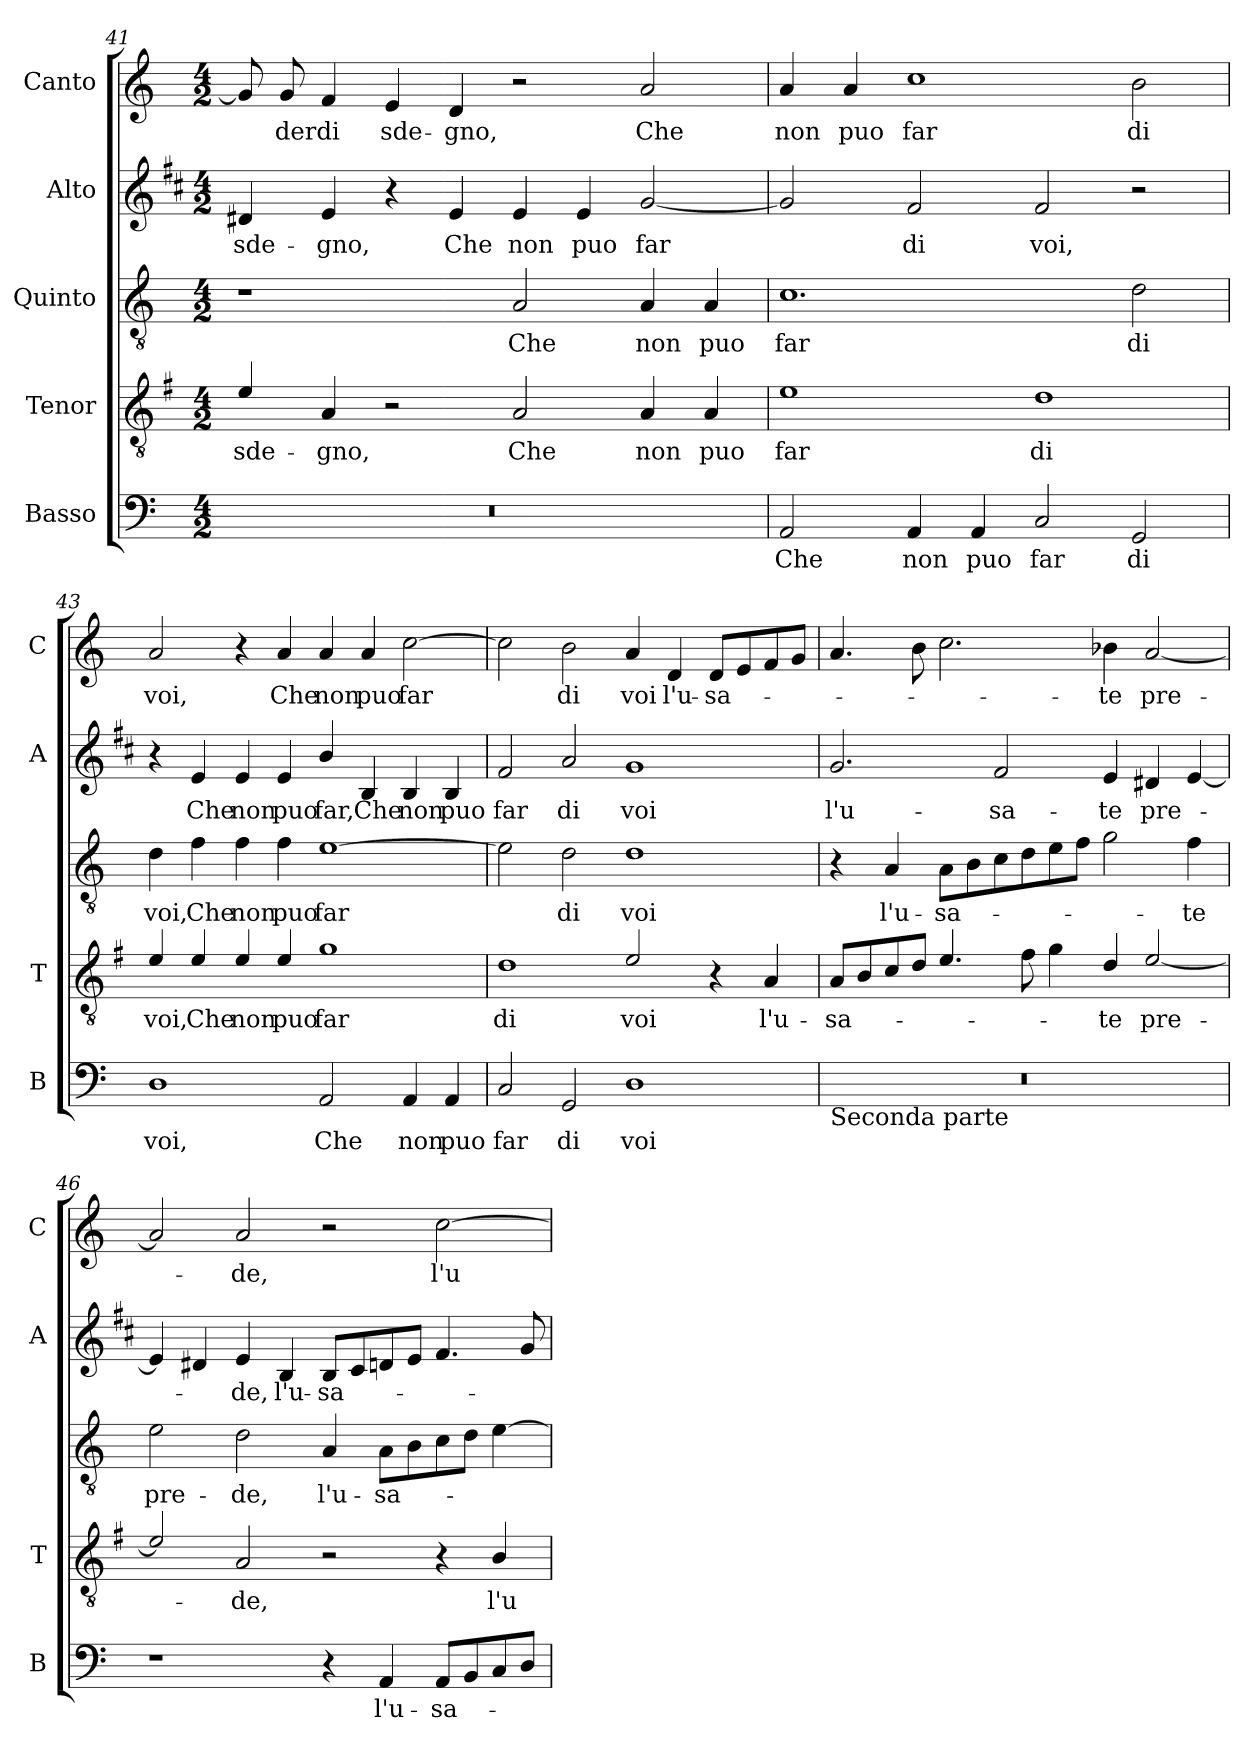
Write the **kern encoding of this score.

**kern	**text	**kern	**text	**kern	**text	**kern	**text	**kern	**text
*part5	*part5	*part4	*part4	*part3	*part3	*part2	*part2	*part1	*part1
*staff5	*staff5	*staff4	*staff4	*staff3	*staff3	*staff2	*staff2	*staff1	*staff1
*I"Basso	*	*I"Tenor	*	*I"Quinto	*	*I"Alto	*	*I"Canto	*
*I'B	*	*I'T	*	*	*	*I'A	*	*I'C	*
*clefF4	*	*clefGv2	*	*clefGv2	*	*clefG2	*	*clefG2	*
*	*	*ITrd4c7	*	*	*	*ITrd1c2	*	*	*
*k[]	*	*k[]	*	*k[]	*	*k[]	*	*k[]	*
*C:	*	*C:	*	*C:	*	*C:	*	*C:	*
*M4/2	*	*M4/2	*	*M4/2	*	*M4/2	*	*M4/2	*
=41	=41	=41	=41	=41	=41	=41	=41	=41	=41
!	!	!	!LO:LY:b	!	!	!	!LO:LY:b	!	!
0r	.	4A/	sde-	1r	.	4c#X/	sde-	8g/]	.
!	!	!	!	!	!	!	!	!	!LO:LY:b
.	.	.	.	.	.	.	.	8g/	-der
!	!	!	!LO:LY:b	!	!	!	!LO:LY:b	!	!LO:LY:b
.	.	4D/	-gno,	.	.	4d/	-gno,	4f/	di
!	!	!	!	!	!	!	!	!	!LO:LY:b
.	.	2r	.	.	.	4r	.	4e/	sde-
!	!	!	!	!	!	!	!LO:LY:b	!	!LO:LY:b
.	.	.	.	.	.	4d/	Che	4d/	-gno,
!	!	!	!LO:LY:b	!	!LO:LY:b	!	!LO:LY:b	!	!
.	.	2D/	Che	2A/	Che	4d/	non	2r	.
!	!	!	!	!	!	!	!LO:LY:b	!	!
.	.	.	.	.	.	4d/	puo	.	.
!	!	!	!LO:LY:b	!	!LO:LY:b	!	!LO:LY:b	!	!LO:LY:b
.	.	4D/	non	4A/	non	[2f/	far	2a/	Che
!	!	!	!LO:LY:b	!	!LO:LY:b	!	!	!	!
.	.	4D/	puo	4A/	puo	.	.	.	.
=42	=42	=42	=42	=42	=42	=42	=42	=42	=42
!	!LO:LY:b	!	!LO:LY:b	!	!LO:LY:b	!	!	!	!LO:LY:b
2AA/	Che	1A	far	1.c	far	2f/]	.	4a/	non
!	!	!	!	!	!	!	!	!	!LO:LY:b
.	.	.	.	.	.	.	.	4a/	puo
!	!LO:LY:b	!	!	!	!	!	!LO:LY:b	!	!LO:LY:b
4AA/	non	.	.	.	.	2e/	di	1cc	far
!	!LO:LY:b	!	!	!	!	!	!	!	!
4AA/	puo	.	.	.	.	.	.	.	.
!	!LO:LY:b	!	!LO:LY:b	!	!	!	!LO:LY:b	!	!
2C/	far	1G	di	.	.	2e/	voi,	.	.
!	!LO:LY:b	!	!	!	!LO:LY:b	!	!	!	!LO:LY:b
2GG/	di	.	.	2d\	di	2r	.	2b\	di
!!LO:LB:g=z
=43	=43	=43	=43	=43	=43	=43	=43	=43	=43
!	!LO:LY:b	!	!LO:LY:b	!	!LO:LY:b	!	!	!	!LO:LY:b
1D	voi,	4A/	voi,	4d\	voi,	4r	.	2a/	voi,
!	!	!	!LO:LY:b	!	!LO:LY:b	!	!LO:LY:b	!	!
.	.	4A/	Che	4f\	Che	4d/	Che	.	.
!	!	!	!LO:LY:b	!	!LO:LY:b	!	!LO:LY:b	!	!
.	.	4A/	non	4f\	non	4d/	non	4r	.
!	!	!	!LO:LY:b	!	!LO:LY:b	!	!LO:LY:b	!	!LO:LY:b
.	.	4A/	puo	4f\	puo	4d/	puo	4a/	Che
!	!LO:LY:b	!	!LO:LY:b	!	!LO:LY:b	!	!LO:LY:b	!	!LO:LY:b
2AA/	Che	1c	far	[1e	far	4a/	far,	4a/	non
!	!	!	!	!	!	!	!LO:LY:b	!	!LO:LY:b
.	.	.	.	.	.	4A/	Che	4a/	puo
!	!LO:LY:b	!	!	!	!	!	!LO:LY:b	!	!LO:LY:b
4AA/	non	.	.	.	.	4A/	non	[2cc\	far
!	!LO:LY:b	!	!	!	!	!	!LO:LY:b	!	!
4AA/	puo	.	.	.	.	4A/	puo	.	.
=44	=44	=44	=44	=44	=44	=44	=44	=44	=44
!	!LO:LY:b	!	!LO:LY:b	!	!	!	!LO:LY:b	!	!
2C/	far	1G	di	2e\]	.	2e/	far	2cc\]	.
!	!LO:LY:b	!	!	!	!LO:LY:b	!	!LO:LY:b	!	!LO:LY:b
2GG/	di	.	.	2d\	di	2g/	di	2b\	di
!	!LO:LY:b	!	!LO:LY:b	!	!LO:LY:b	!	!LO:LY:b	!	!LO:LY:b
1D	voi	2A/	voi	1d	voi	1f	voi	4a/	voi
!	!	!	!	!	!	!	!	!	!LO:LY:b
.	.	.	.	.	.	.	.	4d/	l'u-
!	!	!	!	!	!	!	!	!	!LO:LY:b
.	.	4r	.	.	.	.	.	8d/L	-sa-
.	.	.	.	.	.	.	.	8e/	.
!	!	!	!LO:LY:b	!	!	!	!	!	!
.	.	4D/	l'u-	.	.	.	.	8f/	.
.	.	.	.	.	.	.	.	8g/J	.
=45	=45	=45	=45	=45	=45	=45	=45	=45	=45
!LO:TX:b:t=Seconda parte	!	!	!	!	!	!	!	!	!
!	!	!	!LO:LY:b	!	!	!	!LO:LY:b	!	!
0r	.	8D/L	-sa-	4r	.	2.f/	l'u-	4.a/	.
.	.	8E/	.	.	.	.	.	.	.
!	!	!	!	!	!LO:LY:b	!	!	!	!
.	.	8F/	.	4A/	l'u-	.	.	.	.
.	.	8G/J	.	.	.	.	.	8b\	.
!	!	!	!	!	!LO:LY:b	!	!	!	!
.	.	4.A/	.	8A\L	-sa-	.	.	2.cc\	.
.	.	.	.	8B\	.	.	.	.	.
!	!	!	!	!	!	!	!LO:LY:b	!	!
.	.	.	.	8c\	.	2e/	-sa-	.	.
.	.	8B\	.	8d\	.	.	.	.	.
.	.	4c\	.	8e\	.	.	.	.	.
.	.	.	.	8f\J	.	.	.	.	.
!	!	!	!LO:LY:b	!	!	!	!LO:LY:b	!	!LO:LY:b
.	.	4G/	-te	2g\	.	4d/	-te	4b-X\	-te
!	!	!	!LO:LY:b	!	!	!	!LO:LY:b	!	!LO:LY:b
.	.	[2A/	pre-	.	.	4c#X/	pre-	[2a/	pre-
!	!	!	!	!	!LO:LY:b	!	!	!	!
.	.	.	.	4f\	-te	[4d/	.	.	.
=46	=46	=46	=46	=46	=46	=46	=46	=46	=46
!	!	!	!	!	!LO:LY:b	!	!	!	!
1r	.	2A/]	.	2e\	pre-	4d/]	.	2a/]	.
.	.	.	.	.	.	4c#X/	.	.	.
!	!	!	!LO:LY:b	!	!LO:LY:b	!	!LO:LY:b	!	!LO:LY:b
.	.	2D/	-de,	2d\	-de,	4d/	-de,	2a/	-de,
!	!	!	!	!	!	!	!LO:LY:b	!	!
.	.	.	.	.	.	4A/	l'u-	.	.
!	!	!	!	!	!LO:LY:b	!	!LO:LY:b	!	!
4r	.	2r	.	4A/	l'u-	8A/L	-sa-	2r	.
.	.	.	.	.	.	8B/	.	.	.
!	!LO:LY:b	!	!	!	!LO:LY:b	!	!	!	!
4AA/	l'u-	.	.	8A\L	-sa-	8cn/	.	.	.
.	.	.	.	8B\	.	8d/J	.	.	.
!	!LO:LY:b	!	!	!	!	!	!	!	!LO:LY:b
8AA/L	-sa-	4r	.	8c\	.	4.e/	.	[2cc\	l'u-
8BB/	.	.	.	8d\J	.	.	.	.	.
!	!	!	!LO:LY:b	!	!	!	!	!	!
8C/	.	4E/	l'u-	[4e\	.	.	.	.	.
8D/J	.	.	.	.	.	8f/	.	.	.
=	=	=	=	=	=	=	=	=	=
*-	*-	*-	*-	*-	*-	*-	*-	*-	*-
